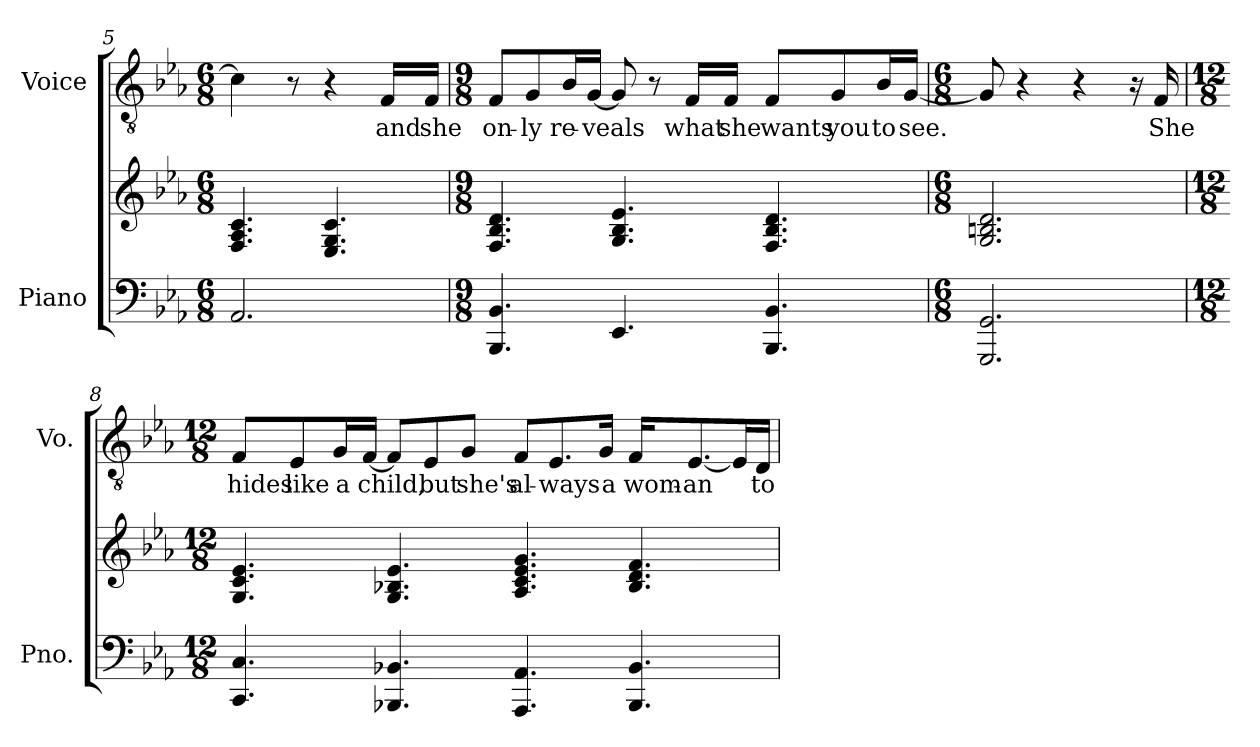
**kern	**kern	**kern	**text
*part2	*part2	*part1	*part1
*staff3	*staff2	*staff1	*staff1
*I"Piano	*	*I"Voice	*
*I'Pno.	*	*I'Vo.	*
!!LO:LB:g=z
*clefF4	*clefG2	*clefGv2	*
*k[b-e-a-]	*k[b-e-a-]	*k[b-e-a-]	*
*M6/8	*M6/8	*M6/8	*
=5	=5	=5	=5
2.AA-/	4.F/ 4.A-/ 4.c/	4c\]	.
.	.	8r	.
.	4.E-/ 4.G/ 4.c/	4r	.
!	!	!	!LO:LY:b
.	.	16F/LL	and
!	!	!	!LO:LY:b
.	.	16F/JJ	she
=6	=6	=6	=6
*M9/8	*M9/8	*M9/8	*
!	!	!	!LO:LY:b
4.BBB-/ 4.BB-/	4.F/ 4.B-/ 4.d/	8F/L	on-
!	!	!	!LO:LY:b
.	.	8G/	-ly
!	!	!	!LO:LY:b
.	.	16B-/L	re-
!	!	!	!LO:LY:b
.	.	[16G/JJ	-veals
4.EE-/	4.G/ 4.B-/ 4.e-/	8G/]	.
.	.	8r	.
!	!	!	!LO:LY:b
.	.	16F/LL	what
!	!	!	!LO:LY:b
.	.	16F/JJ	she
!	!	!	!LO:LY:b
4.BBB-/ 4.BB-/	4.F/ 4.B-/ 4.d/	8F/L	wants
!	!	!	!LO:LY:b
.	.	8G/	you
!	!	!	!LO:LY:b
.	.	16B-/L	to
!	!	!	!LO:LY:b
.	.	[16G/JJ	see.
!!LO:LB:g=z
=7	=7	=7	=7
*M6/8	*M6/8	*M6/8	*
2.GGG/ 2.GG/	2.G/ 2.Bn/ 2.d/	8G/]	.
.	.	4r	.
.	.	4r	.
.	.	16r	.
!	!	!	!LO:LY:b
.	.	16F/	She
=8	=8	=8	=8
*M12/8	*M12/8	*M12/8	*
!	!	!	!LO:LY:b
4.CC/ 4.C/	4.G/ 4.c/ 4.e-/	8F/L	hides
!	!	!	!LO:LY:b
.	.	8E-/	like
!	!	!	!LO:LY:b
.	.	16G/L	a
!	!	!	!LO:LY:b
.	.	[16F/JJ	child,
4.BBB-X/ 4.BB-X/	4.G/ 4.B-X/ 4.e-/	8F/L]	.
!	!	!	!LO:LY:b
.	.	8E-/	but
!	!	!	!LO:LY:b
.	.	8G/J	she's
!	!	!	!LO:LY:b
4.AAA-/ 4.AA-/	4.A-/ 4.c/ 4.e-/ 4.g/	8F/L	al-
!	!	!	!LO:LY:b
.	.	8.E-/	-ways
!	!	!	!LO:LY:b
.	.	16G/Jk	a
!	!	!	!LO:LY:b
4.BBB-/ 4.BB-/	4.B-/ 4.d/ 4.f/	16F/KL	wom-
!	!	!	!LO:LY:b
.	.	[8.E-/	-an
.	.	16E-/L]	.
!	!	!	!LO:LY:b
.	.	16D/JJ	to
=	=	=	=
*-	*-	*-	*-
